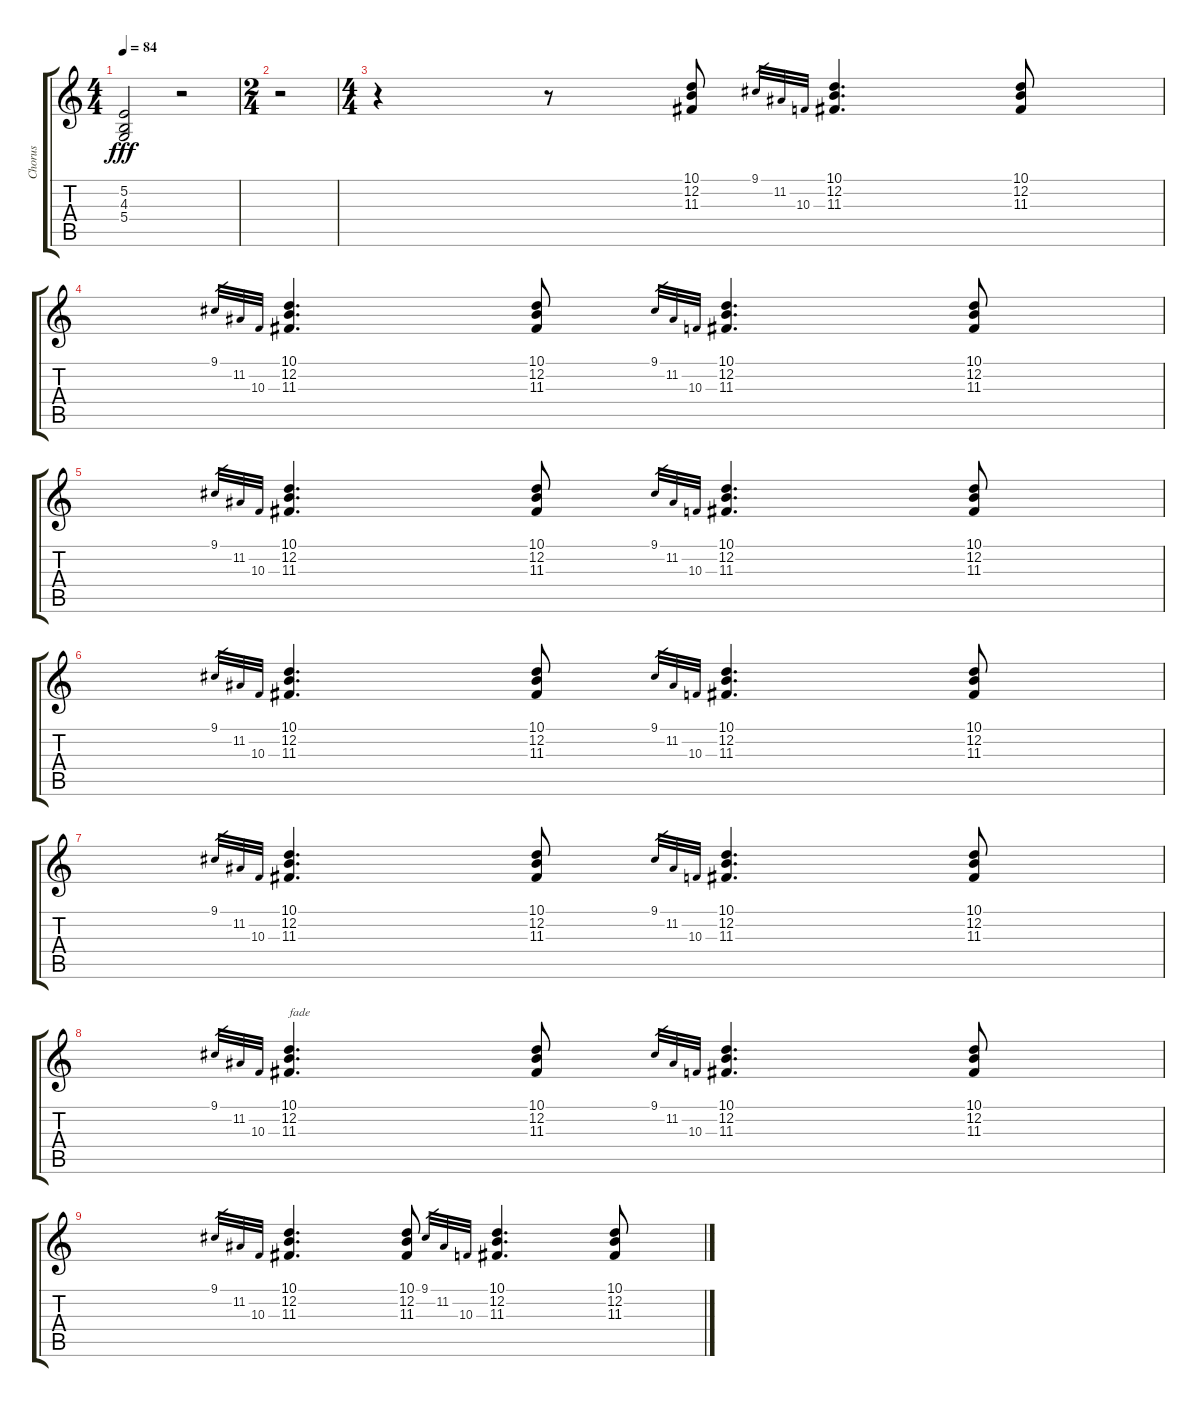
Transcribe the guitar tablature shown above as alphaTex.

\track ("Chorus" "Chorus") {instrument choiraahs}
\staff {score tabs}
\tuning (E4 B3 G3 D3 A2 E2) {hide}
\ts (4 4)
\tempo 84
\clef g2
\ks c
(5.2 4.3 5.4).2{dy fff} r.2 |
\ts (2 4)
r.2 |
\ts (4 4)
r.4 r.8 (10.1 12.2 11.3).8 9.1.32{gr} 11.2.32{gr} 10.3.32{gr} (10.1 12.2 11.3).4{d} (10.1 12.2 11.3).8 |
9.1.32{gr} 11.2.32{gr} 10.3.32{gr} (10.1 12.2 11.3).4{d} (10.1 12.2 11.3).8 9.1.32{gr} 11.2.32{gr} 10.3.32{gr} (10.1 12.2 11.3).4{d} (10.1 12.2 11.3).8 |
9.1.32{gr} 11.2.32{gr} 10.3.32{gr} (10.1 12.2 11.3).4{d} (10.1 12.2 11.3).8 9.1.32{gr} 11.2.32{gr} 10.3.32{gr} (10.1 12.2 11.3).4{d} (10.1 12.2 11.3).8 |
9.1.32{gr} 11.2.32{gr} 10.3.32{gr} (10.1 12.2 11.3).4{d} (10.1 12.2 11.3).8 9.1.32{gr} 11.2.32{gr} 10.3.32{gr} (10.1 12.2 11.3).4{d} (10.1 12.2 11.3).8 |
9.1.32{gr} 11.2.32{gr} 10.3.32{gr} (10.1 12.2 11.3).4{d} (10.1 12.2 11.3).8 9.1.32{gr} 11.2.32{gr} 10.3.32{gr} (10.1 12.2 11.3).4{d} (10.1 12.2 11.3).8 |
9.1.32{gr} 11.2.32{gr} 10.3.32{gr} (10.1 12.2 11.3).4{d txt "fade" volume 0} (10.1 12.2 11.3).8 9.1.32{gr} 11.2.32{gr} 10.3.32{gr} (10.1 12.2 11.3).4{d} (10.1 12.2 11.3).8 |
9.1.32{gr} 11.2.32{gr} 10.3.32{gr} (10.1 12.2 11.3).4{d} (10.1 12.2 11.3).8 9.1.32{gr} 11.2.32{gr} 10.3.32{gr} (10.1 12.2 11.3).4{d} (10.1 12.2 11.3).8
